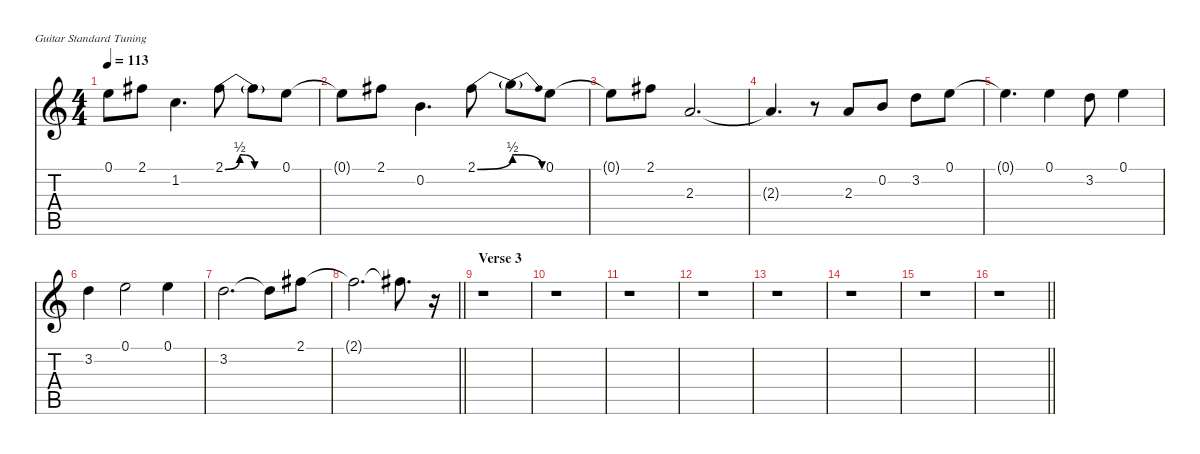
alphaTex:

\defaultSystemsLayout 4
\hideDynamics
\bracketExtendMode nobrackets
\singleTrackTrackNamePolicy hidden
\multiTrackTrackNamePolicy hidden
\firstSystemTrackNameMode fullname
\firstSystemTrackNameOrientation horizontal
\otherSystemsTrackNameOrientation horizontal
\track ("Guitar (fills)" "od.guit.") {instrument overdrivenguitar}
\staff {score tabs}
\tuning (E4 B3 G3 D3 A2 E2)
\ts (4 4)
\tempo 113
\clef g2
\ks c
0.1{t}.8{dy f beam Down} 2.1{acc #}.8{beam Down} 1.2.4{d beam Down} 2.1{be (bendrelease 0 0 30 2 30 2 60 0) acc #}.8{beam Down} 2.1{be (hold 0 0 60 0) t acc #}.8{beam Down} 0.1.8{beam Down} |
0.1{t}.8{beam Down} 2.1{acc #}.8{beam Down} 0.2.4{d beam Down} 2.1{be (bend 0 0 60 2) acc #}.8{beam Down} 2.1{be (release 0 2 60 0) t}.8{beam Down} 0.1.8{beam Down} |
0.1{t}.8{beam Down} 2.1{acc #}.8{beam Down} 2.3.2{d beam Up} |
2.3{t}.4{d beam Up} r.8{beam Up} 2.3.8{beam Up} 0.2.8{beam Up} 3.2.8{beam Down} 0.1.8{beam Down} |
0.1{t}.4{d beam Down} 0.1.4{beam Down} 3.2.8{beam Down} 0.1.4{beam Down} |
3.2.4{beam Down} 0.1.2{beam Down} 0.1.4{beam Down} |
3.2.2{d beam Down} 3.2{t}.8{beam Down} 2.1{acc #}.8{beam Down} |
\barLineRight lightlight
2.1{t acc #}.2{d beam Down} 2.1{t acc #}.8{d beam Down} r.16{beam Down} |
\section ("" "Verse 3")
r.1{beam Down} |
r.1{beam Down} |
r.1{beam Down} |
r.1{beam Down} |
r.1{beam Down} |
r.1{beam Down} |
r.1{beam Down} |
\barLineRight lightlight
r.1{beam Down}
